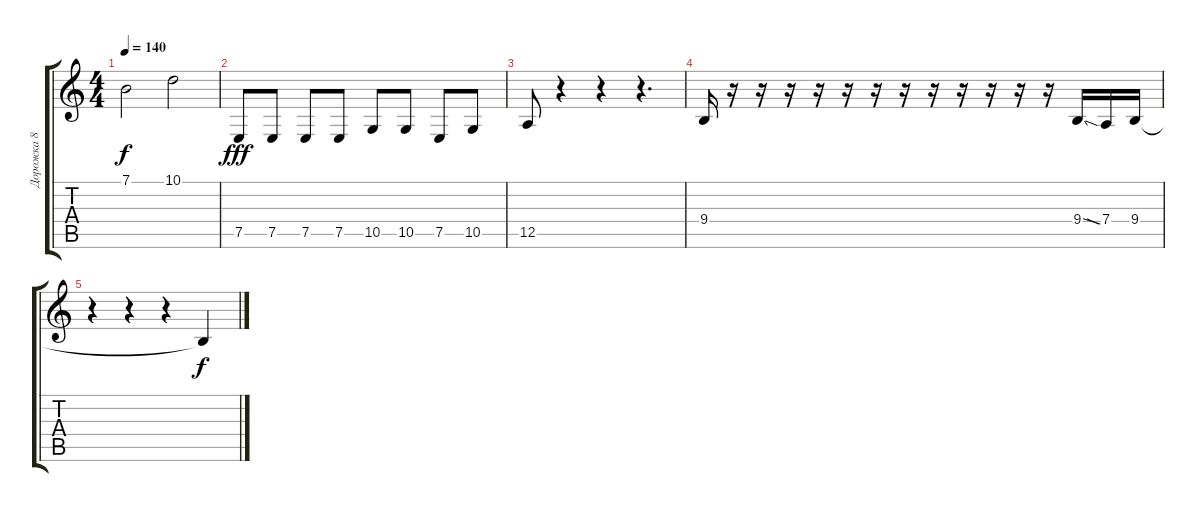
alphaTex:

\track ("Дорожка 8" "Дорожка 8") {instrument trombone}
\staff {score tabs}
\tuning (E4 B3 G3 D3 A2 E2) {hide}
\ts (4 4)
\tempo 140
\clef g2
\ks c
7.1.2{dy f} 10.1.2 |
7.5.8{dy fff} 7.5.8 7.5.8 7.5.8 10.5.8 10.5.8 7.5.8 10.5.8 |
12.5.8 r.4 r.4 r.4{d} |
9.4.16 r.16 r.16 r.16 r.16 r.16 r.16 r.16 r.16 r.16 r.16 r.16 r.16 9.4{ss}.16 7.4{sia}.16 9.4.16 |
r.4 r.4 r.4 9.4{t}.4{dy f}
